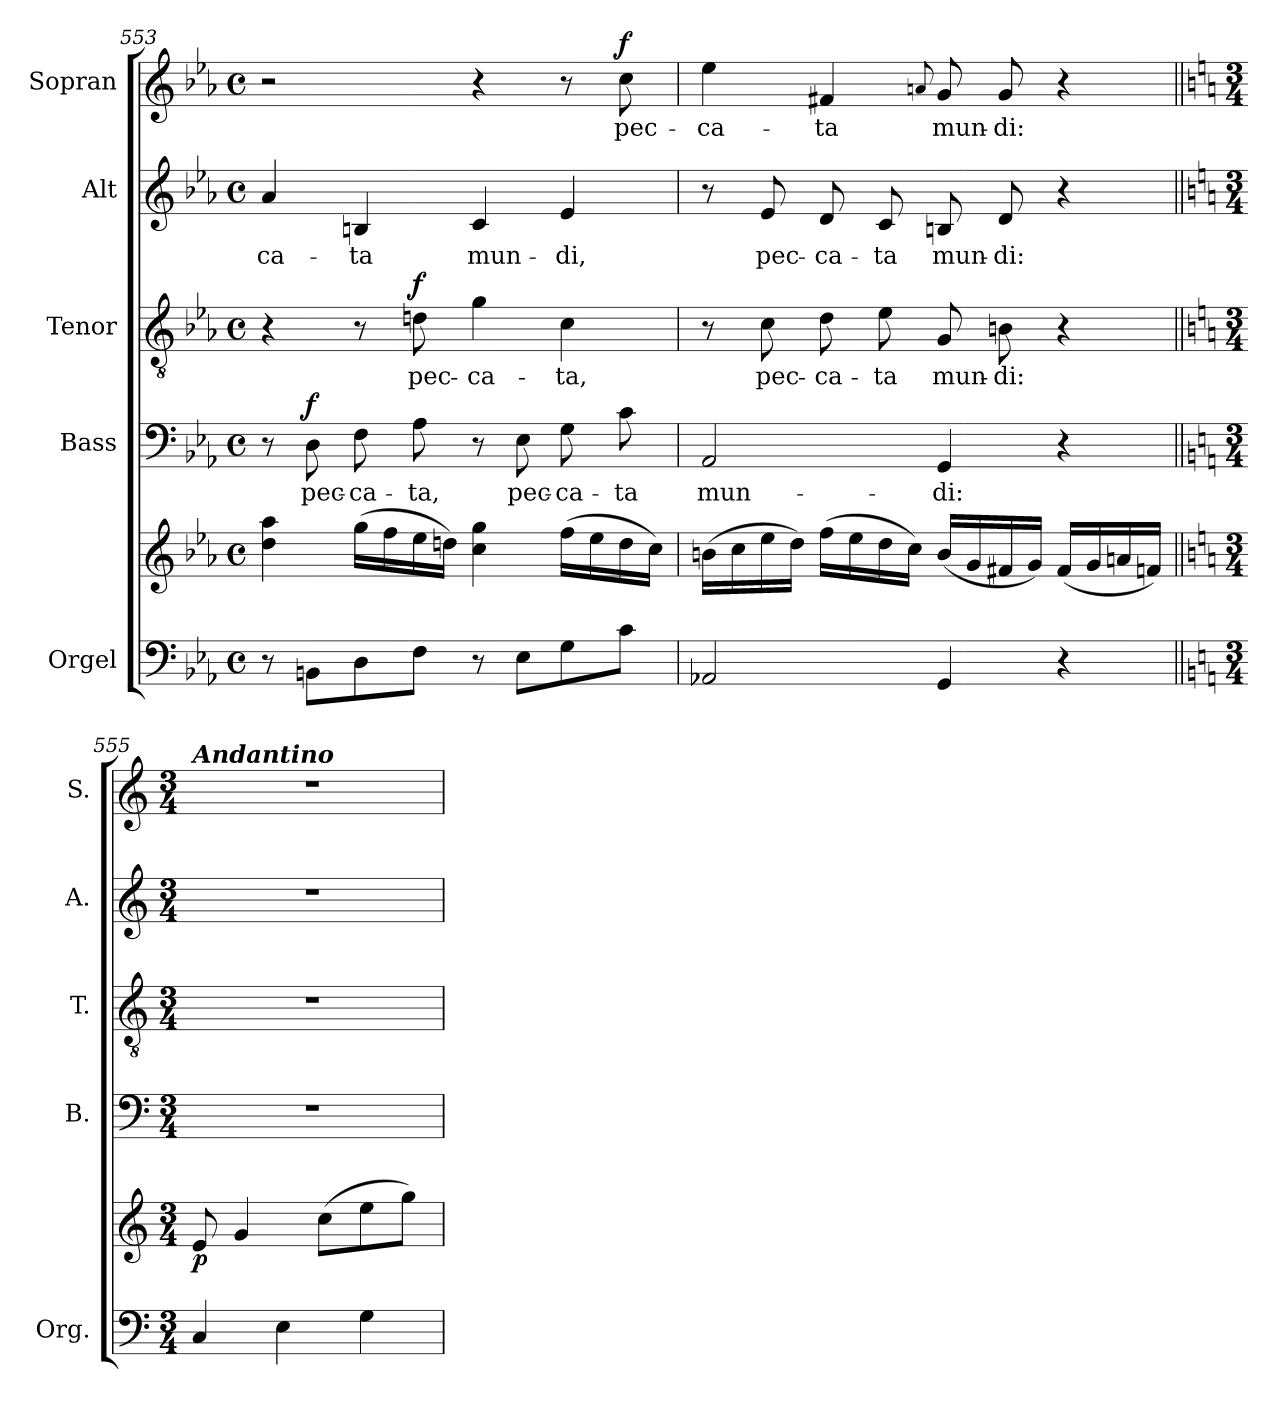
**kern	**kern	**dynam	**kern	**text	**dynam	**kern	**text	**dynam	**kern	**text	**kern	**text	**dynam
*part5	*part5	*part5	*part4	*part4	*part4	*part3	*part3	*part3	*part2	*part2	*part1	*part1	*part1
*staff6	*staff5	*staff5/6	*staff4	*staff4	*staff4	*staff3	*staff3	*staff3	*staff2	*staff2	*staff1	*staff1	*staff1
*I"Orgel	*	*	*I"Bass	*	*	*I"Tenor	*	*	*I"Alt	*	*I"Sopran	*	*
*I'Org.	*	*	*I'B.	*	*	*I'T.	*	*	*I'A.	*	*I'S.	*	*
*clefF4	*clefG2	*	*clefF4	*	*	*clefGv2	*	*	*clefG2	*	*clefG2	*	*
*k[b-e-a-]	*k[b-e-a-]	*	*k[b-e-a-]	*	*	*k[b-e-a-]	*	*	*k[b-e-a-]	*	*k[b-e-a-]	*	*
*E-:	*E-:	*	*E-:	*	*	*E-:	*	*	*E-:	*	*E-:	*	*
*M4/4	*M4/4	*	*M4/4	*	*	*M4/4	*	*	*M4/4	*	*M4/4	*	*
*met(c)	*met(c)	*	*met(c)	*	*	*met(c)	*	*	*met(c)	*	*met(c)	*	*
=553	=553	=553	=553	=553	=553	=553	=553	=553	=553	=553	=553	=553	=553
!	!	!	!	!	!	!	!	!	!	!LO:LY:b	!	!	!
8r	4dd\ 4aa-\	.	8r	.	.	4r	.	.	4a-/	-ca-	2r	.	.
!	!	!	!	!LO:LY:b	!LO:DY:a	!	!	!	!	!	!	!	!
8BBn\L	.	.	8D\	pec-	f	.	.	.	.	.	.	.	.
!	!	!	!	!LO:LY:b	!	!	!	!	!	!LO:LY:b	!	!	!
8D\	(>16gg\LL	.	8F\	-ca-	.	8r	.	.	4Bn/	-ta	.	.	.
.	16ff\	.	.	.	.	.	.	.	.	.	.	.	.
!	!	!	!	!LO:LY:b	!	!	!LO:LY:b	!LO:DY:a	!	!	!	!	!
8F\J	16ee-\	.	8A-\	-ta,	.	8dn\	pec-	f	.	.	.	.	.
.	16ddn\JJ)	.	.	.	.	.	.	.	.	.	.	.	.
!	!	!	!	!	!	!	!LO:LY:b	!	!	!LO:LY:b	!	!	!
8r	4cc\ 4gg\	.	8r	.	.	4g\	-ca-	.	4c/	mun-	4r	.	.
!	!	!	!	!LO:LY:b	!	!	!	!	!	!	!	!	!
8E-\L	.	.	8E-\	pec-	.	.	.	.	.	.	.	.	.
!	!	!	!	!LO:LY:b	!	!	!LO:LY:b	!	!	!LO:LY:b	!	!	!
8G\	(>16ff\LL	.	8G\	-ca-	.	4c\	-ta,	.	4e-/	-di,	8r	.	.
.	16ee-\	.	.	.	.	.	.	.	.	.	.	.	.
!	!	!	!	!LO:LY:b	!	!	!	!	!	!	!	!LO:LY:b	!LO:DY:a
8c\J	16dd\	.	8c\	-ta	.	.	.	.	.	.	8cc\	pec-	f
.	16cc\JJ)	.	.	.	.	.	.	.	.	.	.	.	.
!!LO:PB:g=z
=554	=554	=554	=554	=554	=554	=554	=554	=554	=554	=554	=554	=554	=554
!	!	!	!	!LO:LY:b	!	!	!	!	!	!	!	!LO:LY:b	!
2AA-X/	(>16bn\LL	.	2AA-/	mun-	.	8r	.	.	8r	.	4ee-\	-ca-	.
.	16cc\	.	.	.	.	.	.	.	.	.	.	.	.
!	!	!	!	!	!	!	!LO:LY:b	!	!	!LO:LY:b	!	!	!
.	16ee-\	.	.	.	.	8c\	pec-	.	8e-/	pec-	.	.	.
.	16dd\JJ)	.	.	.	.	.	.	.	.	.	.	.	.
!	!	!	!	!	!	!	!LO:LY:b	!	!	!LO:LY:b	!	!LO:LY:b	!
.	(>16ff\LL	.	.	.	.	8d\	-ca-	.	8d/	-ca-	4f#X/	-ta	.
.	16ee-\	.	.	.	.	.	.	.	.	.	.	.	.
!	!	!	!	!	!	!	!LO:LY:b	!	!	!LO:LY:b	!	!	!
.	16dd\	.	.	.	.	8e-\	-ta	.	8c/	-ta	.	.	.
.	16cc\JJ)	.	.	.	.	.	.	.	.	.	.	.	.
.	.	.	.	.	.	.	.	.	.	.	8qqan/	.	.
!	!	!	!	!LO:LY:b	!	!	!LO:LY:b	!	!	!LO:LY:b	!	!LO:LY:b	!
4GG/	(<16b/LL	.	4GG/	-di:	.	8G/	mun-	.	8Bn/	mun-	8g/	mun-	.
.	16g/	.	.	.	.	.	.	.	.	.	.	.	.
!	!	!	!	!	!	!	!LO:LY:b	!	!	!LO:LY:b	!	!LO:LY:b	!
.	16f#X/	.	.	.	.	8Bn\	-di:	.	8d/	-di:	8g/	-di:	.
.	16g/JJ)	.	.	.	.	.	.	.	.	.	.	.	.
4r	(<16f#/LL	.	4r	.	.	4r	.	.	4r	.	4r	.	.
.	16g/	.	.	.	.	.	.	.	.	.	.	.	.
.	16an/	.	.	.	.	.	.	.	.	.	.	.	.
.	16fn/JJ)	.	.	.	.	.	.	.	.	.	.	.	.
=555||	=555||	=555||	=555||	=555||	=555||	=555||	=555||	=555||	=555||	=555||	=555||	=555||	=555||
*k[]	*k[]	*	*k[]	*	*	*k[]	*	*	*k[]	*	*k[]	*	*
*C:	*C:	*	*C:	*	*	*C:	*	*	*C:	*	*C:	*	*
*M3/4	*M3/4	*	*M3/4	*	*	*M3/4	*	*	*M3/4	*	*M3/4	*	*
!	!	!	!	!	!	!	!	!	!	!	!LO:TX:a:Bi:t=Andantino	!	!
!	!	!LO:DY:b	!	!	!	!	!	!	!	!	!	!	!
4C/	8e/	p	2.r	.	.	2.r	.	.	2.r	.	2.r	.	.
.	4g/	.	.	.	.	.	.	.	.	.	.	.	.
4E\	.	.	.	.	.	.	.	.	.	.	.	.	.
.	(>8cc\L	.	.	.	.	.	.	.	.	.	.	.	.
4G\	8ee\	.	.	.	.	.	.	.	.	.	.	.	.
.	8gg\J)	.	.	.	.	.	.	.	.	.	.	.	.
=	=	=	=	=	=	=	=	=	=	=	=	=	=
*-	*-	*-	*-	*-	*-	*-	*-	*-	*-	*-	*-	*-	*-
